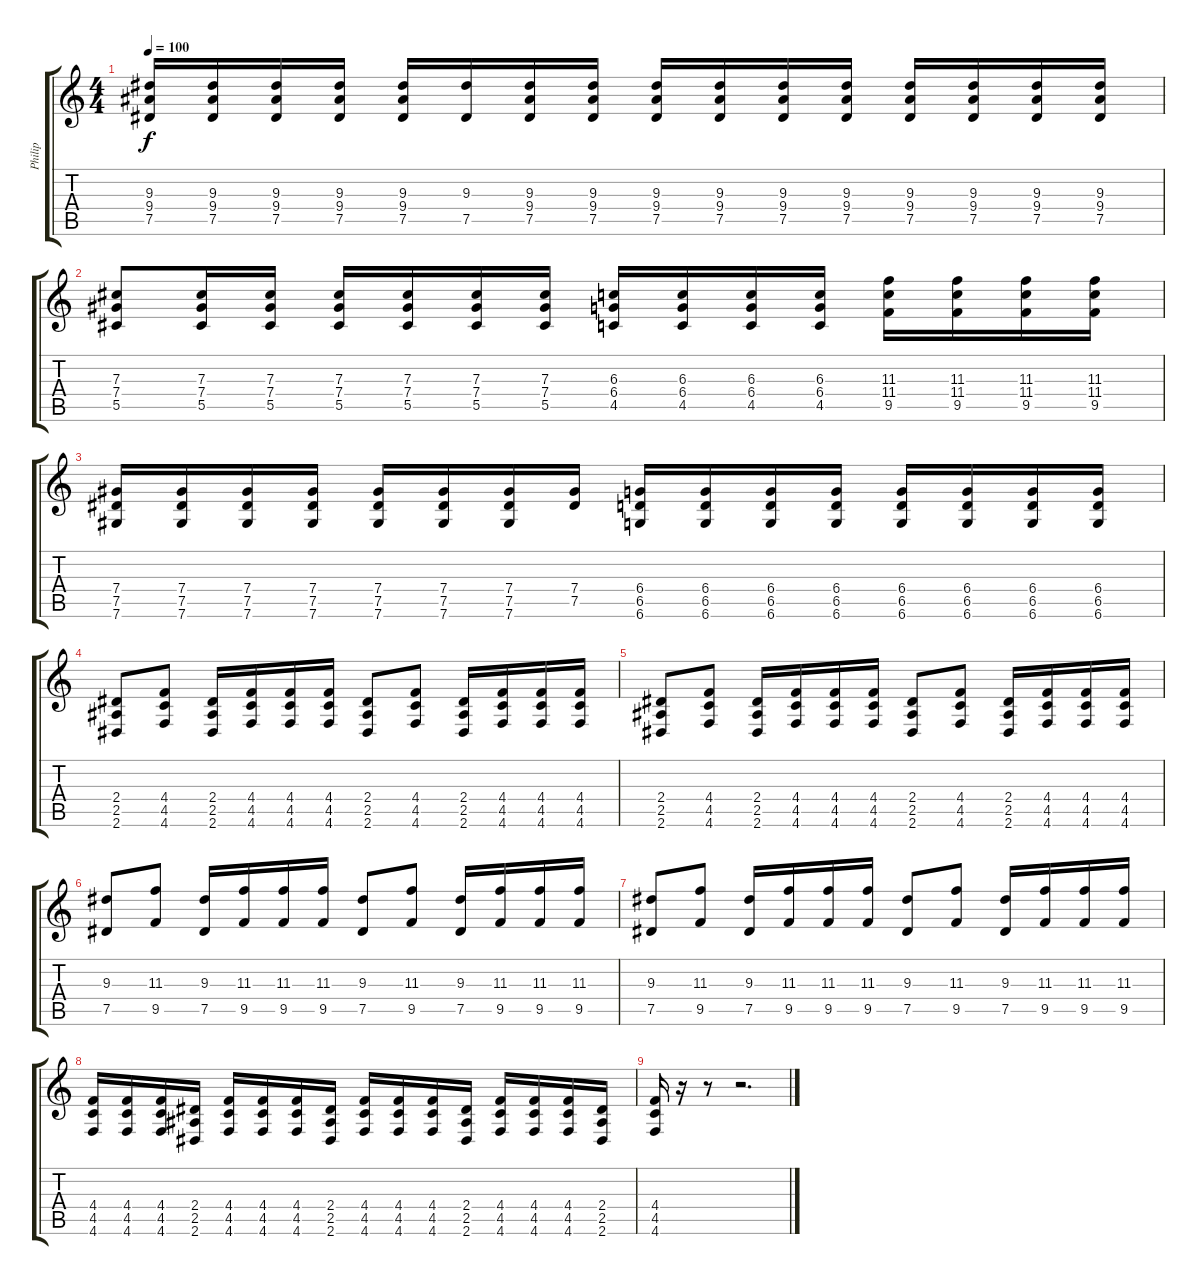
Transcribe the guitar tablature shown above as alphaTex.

\track ("Philip" "Philip") {instrument distortionguitar}
\staff {score tabs}
\tuning (Eb4 Bb3 Gb3 Db3 Ab2 Db2) {hide}
\ts (4 4)
\tempo 100
\clef g2
\ks c
(9.3 9.4 7.5).16{dy f} (9.3 9.4 7.5).16 (9.3 9.4 7.5).16 (9.3 9.4 7.5).16 (9.3 9.4 7.5).16 (9.3 7.5).16 (9.3 9.4 7.5).16 (9.3 9.4 7.5).16 (9.3 9.4 7.5).16 (9.3 9.4 7.5).16 (9.3 9.4 7.5).16 (9.3 9.4 7.5).16 (9.3 9.4 7.5).16 (9.3 9.4 7.5).16 (9.3 9.4 7.5).16 (9.3 9.4 7.5).16 |
(7.3 7.4 5.5).8 (7.3 7.4 5.5).16 (7.3 7.4 5.5).16 (7.3 7.4 5.5).16 (7.3 7.4 5.5).16 (7.3 7.4 5.5).16 (7.3 7.4 5.5).16 (6.3 6.4 4.5).16 (6.3 6.4 4.5).16 (6.3 6.4 4.5).16 (6.3 6.4 4.5).16 (11.3 11.4 9.5).16 (11.3 11.4 9.5).16 (11.3 11.4 9.5).16 (11.3 11.4 9.5).16 |
(7.4 7.5 7.6).16 (7.4 7.5 7.6).16 (7.4 7.5 7.6).16 (7.4 7.5 7.6).16 (7.4 7.5 7.6).16 (7.4 7.5 7.6).16 (7.4 7.5 7.6).16 (7.4 7.5).16 (6.4 6.5 6.6).16 (6.4 6.5 6.6).16 (6.4 6.5 6.6).16 (6.4 6.5 6.6).16 (6.4 6.5 6.6).16 (6.4 6.5 6.6).16 (6.4 6.5 6.6).16 (6.4 6.5 6.6).16 |
(2.4 2.5 2.6).8 (4.4 4.5 4.6).8 (2.4 2.5 2.6).16 (4.4 4.5 4.6).16 (4.4 4.5 4.6).16 (4.4 4.5 4.6).16 (2.4 2.5 2.6).8 (4.4 4.5 4.6).8 (2.4 2.5 2.6).16 (4.4 4.5 4.6).16 (4.4 4.5 4.6).16 (4.4 4.5 4.6).16 |
(2.4 2.5 2.6).8 (4.4 4.5 4.6).8 (2.4 2.5 2.6).16 (4.4 4.5 4.6).16 (4.4 4.5 4.6).16 (4.4 4.5 4.6).16 (2.4 2.5 2.6).8 (4.4 4.5 4.6).8 (2.4 2.5 2.6).16 (4.4 4.5 4.6).16 (4.4 4.5 4.6).16 (4.4 4.5 4.6).16 |
(9.3 7.5).8 (11.3 9.5).8 (9.3 7.5).16 (11.3 9.5).16 (11.3 9.5).16 (11.3 9.5).16 (9.3 7.5).8 (11.3 9.5).8 (9.3 7.5).16 (11.3 9.5).16 (11.3 9.5).16 (11.3 9.5).16 |
(9.3 7.5).8 (11.3 9.5).8 (9.3 7.5).16 (11.3 9.5).16 (11.3 9.5).16 (11.3 9.5).16 (9.3 7.5).8 (11.3 9.5).8 (9.3 7.5).16 (11.3 9.5).16 (11.3 9.5).16 (11.3 9.5).16 |
(4.4 4.5 4.6).16 (4.4 4.5 4.6).16 (4.4 4.5 4.6).16 (2.4 2.5 2.6).16 (4.4 4.5 4.6).16 (4.4 4.5 4.6).16 (4.4 4.5 4.6).16 (2.4 2.5 2.6).16 (4.4 4.5 4.6).16 (4.4 4.5 4.6).16 (4.4 4.5 4.6).16 (2.4 2.5 2.6).16 (4.4 4.5 4.6).16 (4.4 4.5 4.6).16 (4.4 4.5 4.6).16 (2.4 2.5 2.6).16 |
(4.4 4.5 4.6).16 r.16 r.8 r.2{d}
